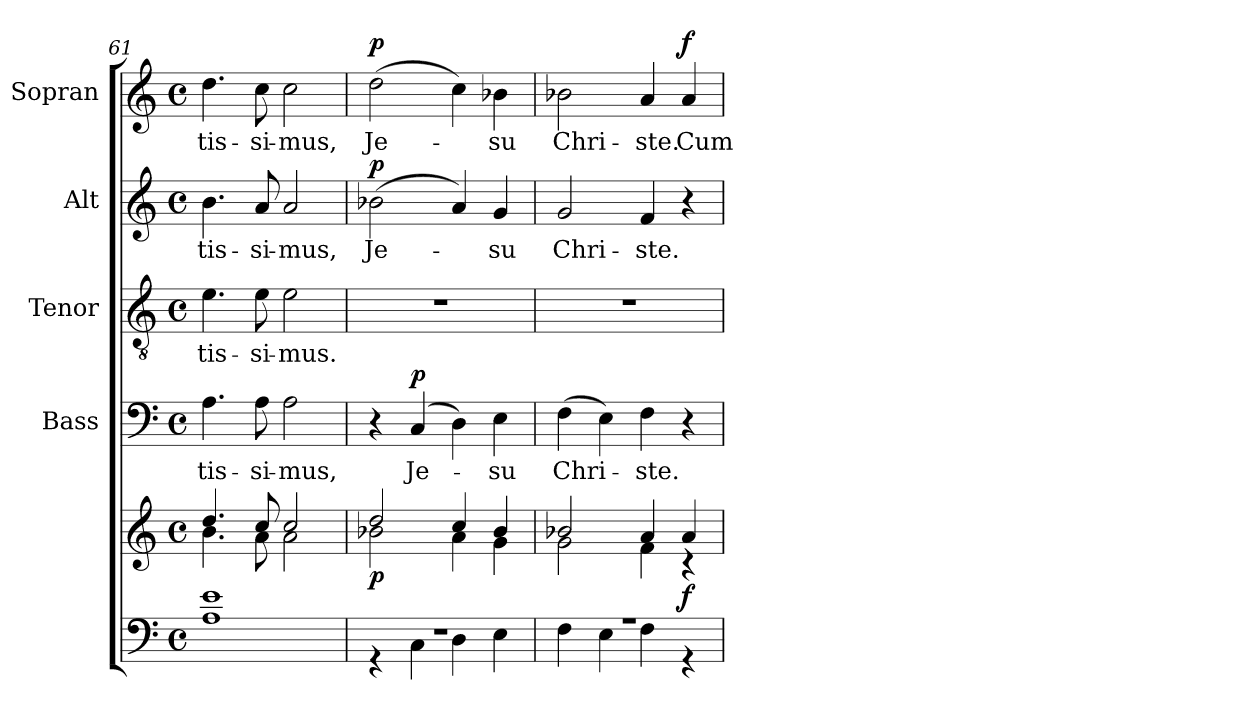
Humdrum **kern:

**kern	**kern	**dynam	**kern	**text	**dynam	**kern	**text	**kern	**text	**dynam	**kern	**text	**dynam
*part5	*part5	*part5	*part4	*part4	*part4	*part3	*part3	*part2	*part2	*part2	*part1	*part1	*part1
*staff6	*staff5	*staff5/6	*staff4	*staff4	*staff4	*staff3	*staff3	*staff2	*staff2	*staff2	*staff1	*staff1	*staff1
*	*	*	*I"Bass	*	*	*I"Tenor	*	*I"Alt	*	*	*I"Sopran	*	*
*	*	*	*I'B.	*	*	*I'T.	*	*I'A.	*	*	*I'S.	*	*
!!LO:LB:g=z
*clefF4	*clefG2	*	*clefF4	*	*	*clefGv2	*	*clefG2	*	*	*clefG2	*	*
*k[]	*k[]	*	*k[]	*	*	*k[]	*	*k[]	*	*	*k[]	*	*
*C:	*C:	*	*C:	*	*	*C:	*	*C:	*	*	*C:	*	*
*M4/4	*M4/4	*	*M4/4	*	*	*M4/4	*	*M4/4	*	*	*M4/4	*	*
*met(c)	*met(c)	*	*met(c)	*	*	*met(c)	*	*met(c)	*	*	*met(c)	*	*
=61	=61	=61	=61	=61	=61	=61	=61	=61	=61	=61	=61	=61	=61
*^	*^	*	*	*	*	*	*	*	*	*	*	*	*
!	!	!	!	!	!	!LO:LY:b	!	!	!LO:LY:b	!	!LO:LY:b	!	!	!LO:LY:b	!
1e	1A	4.dd/	4.b\	.	4.A\	-tis-	.	4.e\	-tis-	4.b\	-tis-	.	4.dd\	-tis-	.
!	!	!	!	!	!	!LO:LY:b	!	!	!LO:LY:b	!	!LO:LY:b	!	!	!LO:LY:b	!
.	.	8cc/	8a\	.	8A\	-si-	.	8e\	-si-	8a/	-si-	.	8cc\	-si-	.
!	!	!	!	!	!	!LO:LY:b	!	!	!LO:LY:b	!	!LO:LY:b	!	!	!LO:LY:b	!
.	.	2cc/	2a\	.	2A\	-mus,	.	2e\	-mus.	2a/	-mus,	.	2cc\	-mus,	.
=62	=62	=62	=62	=62	=62	=62	=62	=62	=62	=62	=62	=62	=62	=62	=62
!	!	!	!	!LO:DY:b	!	!	!	!	!	!	!LO:LY:b	!LO:DY:a	!	!LO:LY:b	!LO:DY:a
1rG	4r	2dd/	2b-X\	p	4r	.	.	1r	.	(>2b-X\	Je-	p	(>2dd\	Je-	p
!	!	!	!	!	!	!LO:LY:b	!LO:DY:a	!	!	!	!	!	!	!	!
.	4C\	.	.	.	(4C/	Je-	p	.	.	.	.	.	.	.	.
.	4D\	4cc/	4a\	.	4D\)	.	.	.	.	4a/)	.	.	4cc\)	.	.
!	!	!	!	!	!	!LO:LY:b	!	!	!	!	!LO:LY:b	!	!	!LO:LY:b	!
.	4E\	4b-/	4g\	.	4E\	-su	.	.	.	4g/	-su	.	4b-X\	-su	.
=63	=63	=63	=63	=63	=63	=63	=63	=63	=63	=63	=63	=63	=63	=63	=63
!	!	!	!	!	!	!LO:LY:b	!	!	!	!	!LO:LY:b	!	!	!LO:LY:b	!
1rA	4F\	2b-X/	2g\	.	(>4F\	Chri-	.	1r	.	2g/	Chri-	.	2b-X\	Chri-	.
.	4E\	.	.	.	4E\)	.	.	.	.	.	.	.	.	.	.
!	!	!	!	!	!	!LO:LY:b	!	!	!	!	!LO:LY:b	!	!	!LO:LY:b	!
.	4F\	4a/	4f\	.	4F\	-ste.	.	.	.	4f/	-ste.	.	4a/	-ste.	.
!	!	!	!	!LO:DY:b	!	!	!	!	!	!	!	!	!	!LO:LY:b	!LO:DY:a
.	4r	4a/	4rB	f	4r	.	.	.	.	4r	.	.	4a/	Cum	f
*v	*v	*	*	*	*	*	*	*	*	*	*	*	*	*	*
*	*v	*v	*	*	*	*	*	*	*	*	*	*	*	*
=	=	=	=	=	=	=	=	=	=	=	=	=	=
*-	*-	*-	*-	*-	*-	*-	*-	*-	*-	*-	*-	*-	*-
